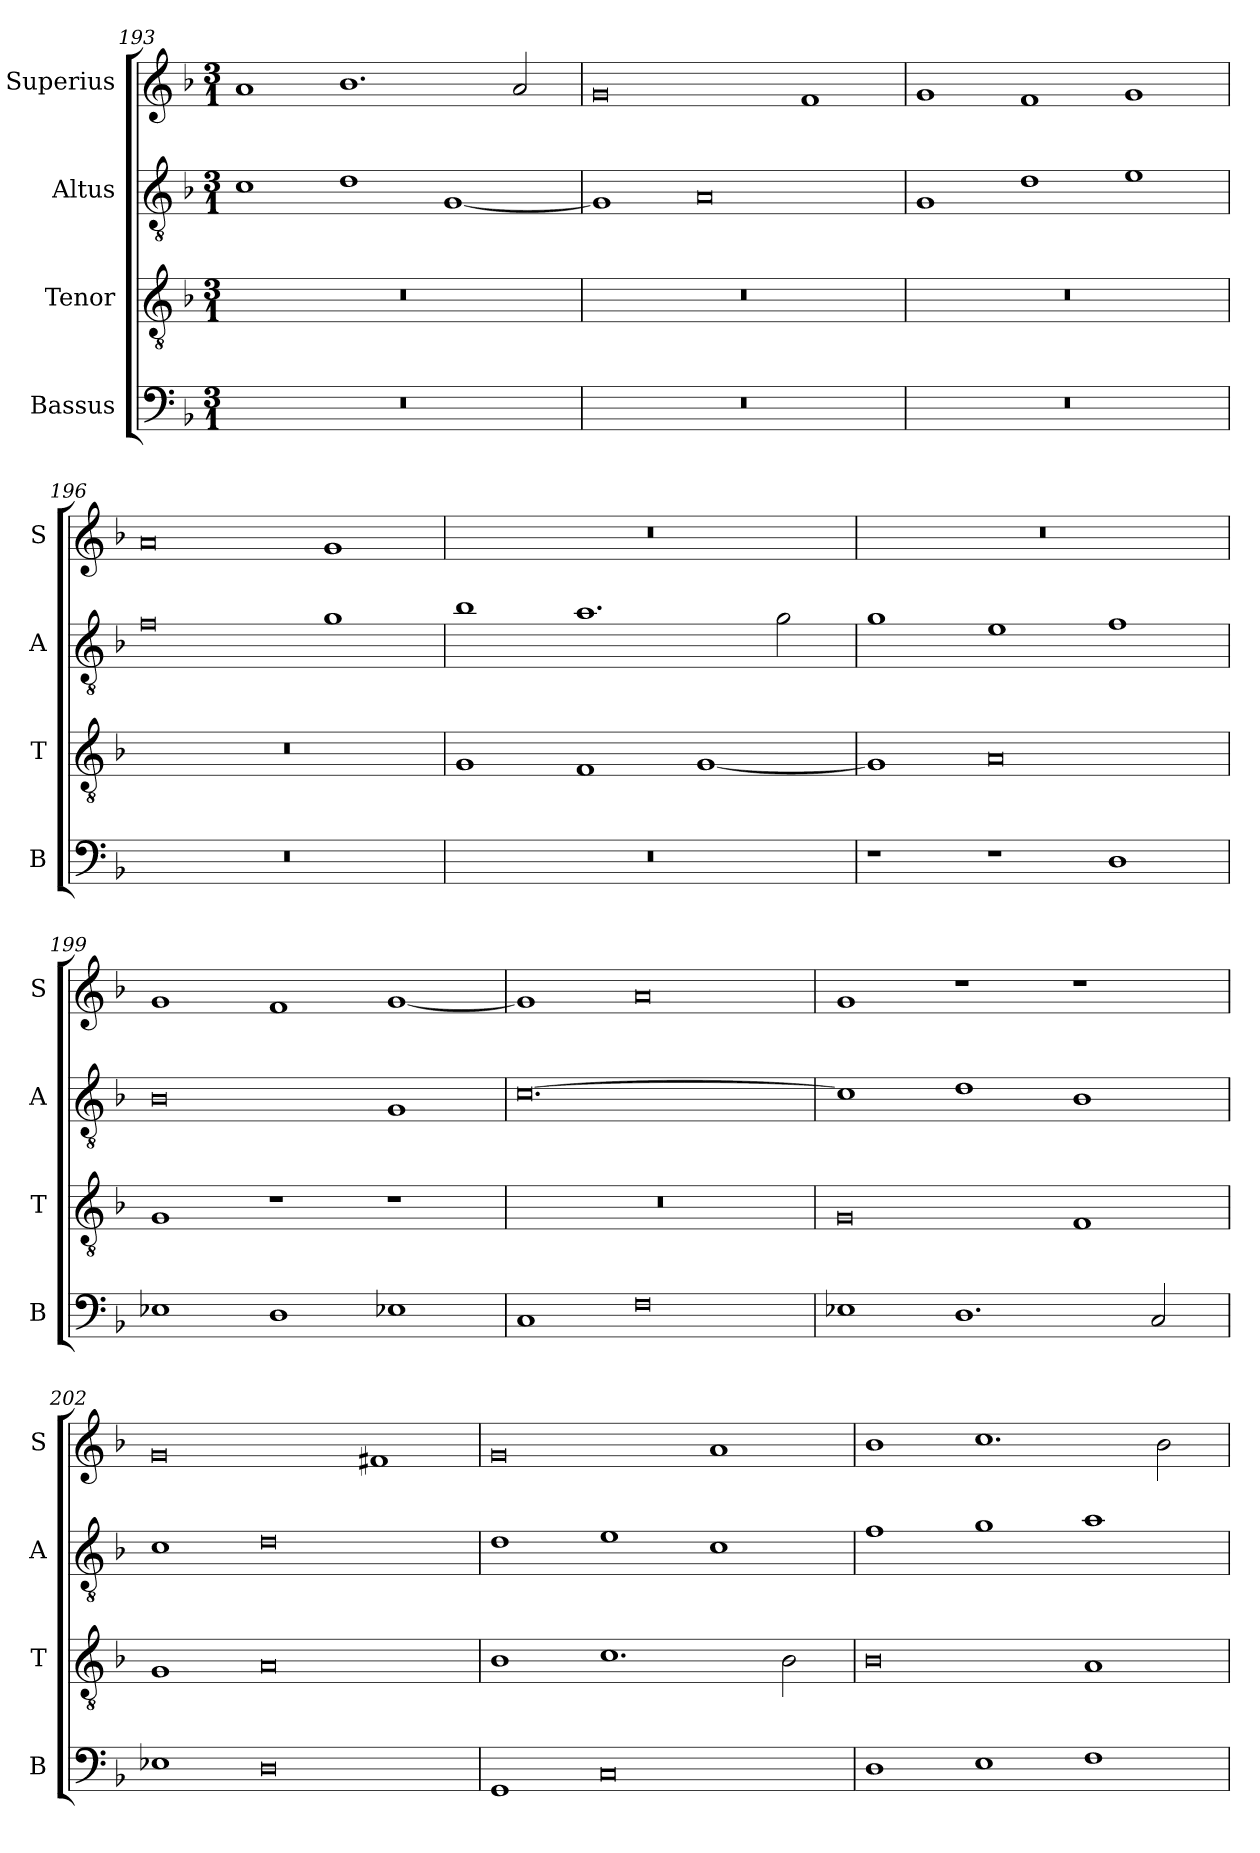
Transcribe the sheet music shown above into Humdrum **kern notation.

**kern	**kern	**kern	**kern
*part4	*part3	*part2	*part1
*staff4	*staff3	*staff2	*staff1
*I"Bassus	*I"Tenor	*I"Altus	*I"Superius
*I'B	*I'T	*I'A	*I'S
*clefF4	*clefGv2	*clefGv2	*clefG2
*k[b-]	*k[b-]	*k[b-]	*k[b-]
*M3/1	*M3/1	*M3/1	*M3/1
=193	=193	=193	=193
0.r	0.r	1c	1a
.	.	1d	1.b-
.	.	[1G	.
.	.	.	2a/
=194	=194	=194	=194
0.r	0.r	1G]	0g
.	.	0A	.
.	.	.	1f
=195	=195	=195	=195
0.r	0.r	1G	1g
.	.	1d	1f
.	.	1e	1g
=196	=196	=196	=196
0.r	0.r	0f	0a
.	.	1g	1g
=197	=197	=197	=197
0.r	1G	1b-	0.r
.	1F	1.a	.
.	[1G	.	.
.	.	2g\	.
=198	=198	=198	=198
1r	1G]	1g	0.r
1r	0A	1e	.
1D	.	1f	.
=199	=199	=199	=199
1E-X	1G	0B-	1g
1D	1r	.	1f
1E-X	1r	1G	[1g
=200	=200	=200	=200
1C	0.r	[0.c	1g]
0F	.	.	0a
=201	=201	=201	=201
1E-X	0G	1c]	1g
1.D	.	1d	1r
.	1F	1B-	1r
2C/	.	.	.
=202	=202	=202	=202
1E-X	1G	1c	0g
0D	0A	0d	.
.	.	.	1f#X
=203	=203	=203	=203
1GG	1B-	1d	0g
0C	1.c	1e	.
.	.	1c	1a
.	2B-\	.	.
=204	=204	=204	=204
1D	0B-	1f	1b-
1E	.	1g	1.cc
1F	1A	1a	.
.	.	.	2b-\
=	=	=	=
*-	*-	*-	*-
